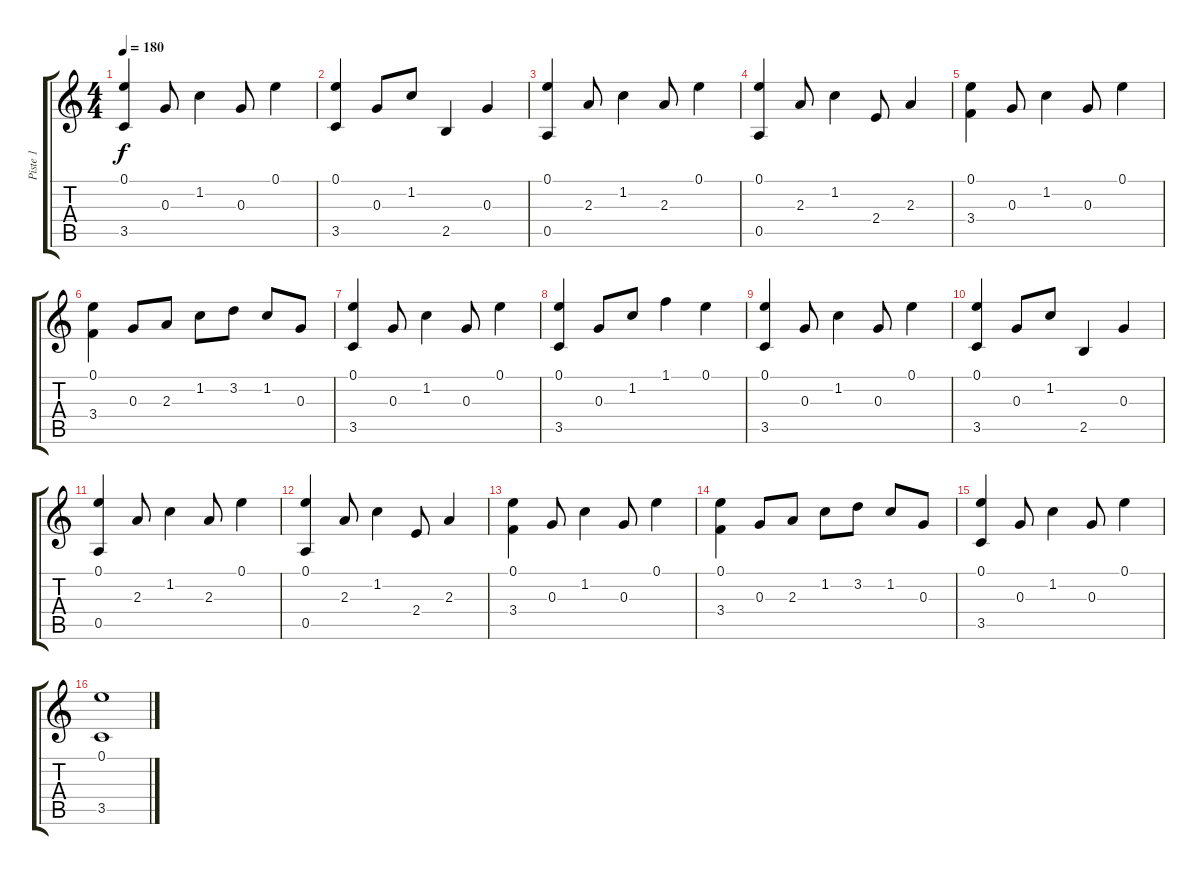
\track ("Piste 1" "Piste 1") {instrument acousticguitarnylon}
\staff {score tabs}
\tuning (E4 B3 G3 D3 A2 E2) {hide}
\ts (4 4)
\tempo 180
\clef g2
\ks c
(0.1 3.5).4{dy f} 0.3.8 1.2.4 0.3.8 0.1.4 |
(0.1 3.5).4 0.3.8 1.2.8 2.5.4 0.3.4 |
(0.1 0.5).4 2.3.8 1.2.4 2.3.8 0.1.4 |
(0.1 0.5).4 2.3.8 1.2.4 2.4.8 2.3.4 |
(0.1 3.4).4 0.3.8 1.2.4 0.3.8 0.1.4 |
(0.1 3.4).4 0.3.8 2.3.8 1.2.8 3.2.8 1.2.8 0.3.8 |
(0.1 3.5).4 0.3.8 1.2.4 0.3.8 0.1.4 |
(0.1 3.5).4{volume 12} 0.3.8 1.2.8 1.1.4 0.1.4 |
(0.1 3.5).4 0.3.8 1.2.4 0.3.8 0.1.4 |
(0.1 3.5).4{volume 8} 0.3.8 1.2.8 2.5.4 0.3.4 |
(0.1 0.5).4 2.3.8 1.2.4 2.3.8 0.1.4 |
(0.1 0.5).4{volume 4} 2.3.8 1.2.4 2.4.8 2.3.4 |
(0.1 3.4).4 0.3.8 1.2.4 0.3.8 0.1.4 |
(0.1 3.4).4{volume 0} 0.3.8 2.3.8 1.2.8 3.2.8 1.2.8 0.3.8 |
(0.1 3.5).4 0.3.8 1.2.4 0.3.8 0.1.4 |
(0.1 3.5).1
